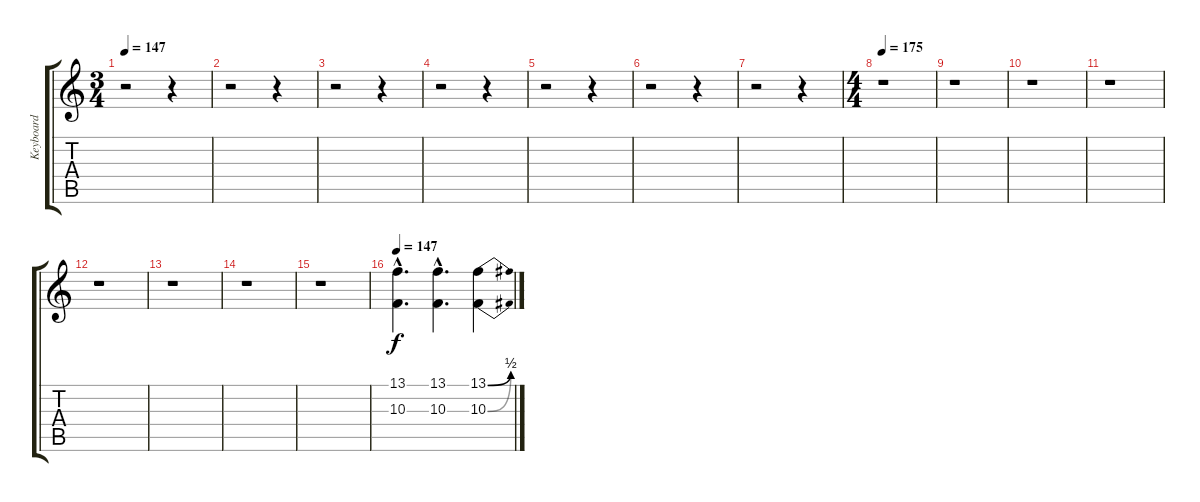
\track ("Keyboard" "Keyboard") {instrument lead2sawtooth}
\staff {score tabs}
\tuning (E4 B3 G3 D3 A2 D2) {hide}
\ts (3 4)
\tempo 147
\clef g2
\ks c
r.2{dy f} r.4 |
r.2 r.4 |
r.2 r.4 |
r.2 r.4 |
r.2 r.4 |
r.2 r.4 |
r.2 r.4 |
\ts (4 4)
\tempo 175
r.1 |
r.1 |
r.1 |
r.1 |
r.1 |
r.1 |
r.1 |
r.1 |
\tempo 147
(13.1{hac} 10.3{hac}).4{d} (13.1{hac} 10.3{hac}).4{d} (13.1{be (bend 0 0 60 2)} 10.3{be (bend 0 0 60 2)}).4
